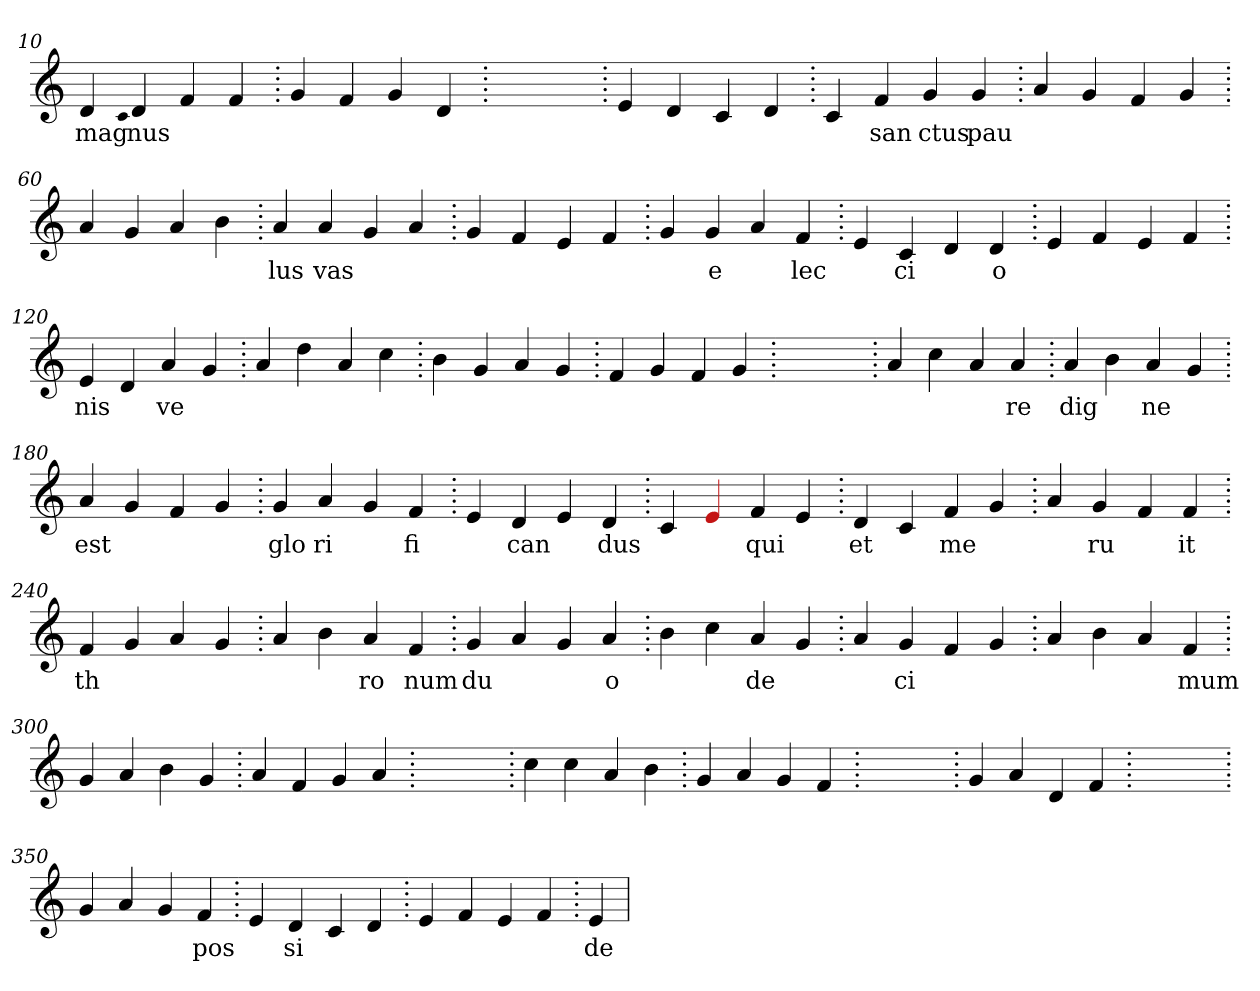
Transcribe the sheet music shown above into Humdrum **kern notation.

**kern	**text
*part1	*part1
*staff1	*staff1
*clefG2	*
=10.	=10.
4d	mag
qqc	.
4d	nus
4f	.
4f	.
=20.	=20.
4g	.
4f	.
4g	.
4d	.
=30.	=30.
1ryy	.
=30.	=30.
4e	.
4d	.
4c	.
4d	.
=40.	=40.
4c	.
4f	san
4g	ctus
4g	pau
=50.	=50.
4a	.
4g	.
4f	.
4g	.
=60.	=60.
4a	.
4g	.
4a	.
4b	.
=70.	=70.
4a	lus
4a	vas
4g	.
4a	.
=80.	=80.
4g	.
4f	.
4e	.
4f	.
=90.	=90.
4g	.
4g	e
4a	.
4f	lec
=100.	=100.
4e	.
4c	ci
4d	.
4d	o
=110.	=110.
4e	.
4f	.
4e	.
4f	.
=120.	=120.
4e	nis
4d	.
4a	ve
4g	.
=130.	=130.
4a	.
4dd	.
4a	.
4cc	.
=140.	=140.
4b	.
4g	.
4a	.
4g	.
=150.	=150.
4f	.
4g	.
4f	.
4g	.
=160.	=160.
1ryy	.
=160.	=160.
4a	.
4cc	.
4a	.
4a	re
=170.	=170.
4a	dig
4b	.
4a	ne
4g	.
=180.	=180.
4a	est
4g	.
4f	.
4g	.
=190.	=190.
4g	glo
4a	ri
4g	.
4f	fi
=200.	=200.
4e	.
4d	can
4e	.
4d	dus
=210.	=210.
4c	.
4Re	.
4f	qui
4e	.
=220.	=220.
4d	et
4c	.
4f	me
4g	.
=230.	=230.
4a	.
4g	ru
4f	.
4f	it
=240.	=240.
4f	th
4g	.
4a	.
4g	.
=250.	=250.
4a	.
4b	.
4a	ro
4f	num
=260.	=260.
4g	du
4a	.
4g	.
4a	o
=270.	=270.
4b	.
4cc	.
4a	de
4g	.
=280.	=280.
4a	.
4g	ci
4f	.
4g	.
=290.	=290.
4a	.
4b	.
4a	.
4f	mum
=300.	=300.
4g	.
4a	.
4b	.
4g	.
=310.	=310.
4a	.
4f	.
4g	.
4a	.
=320.	=320.
1ryy	.
=320.	=320.
4cc	.
4cc	.
4a	.
4b	.
=330.	=330.
4g	.
4a	.
4g	.
4f	.
=340.	=340.
1ryy	.
=340.	=340.
4g	.
4a	.
4d	.
4f	.
=350.	=350.
1ryy	.
=350.	=350.
4g	.
4a	.
4g	.
4f	pos
=360.	=360.
4e	.
4d	si
4c	.
4d	.
=370.	=370.
4e	.
4f	.
4e	.
4f	.
=380.	=380.
4e	de
=	=
*-	*-
